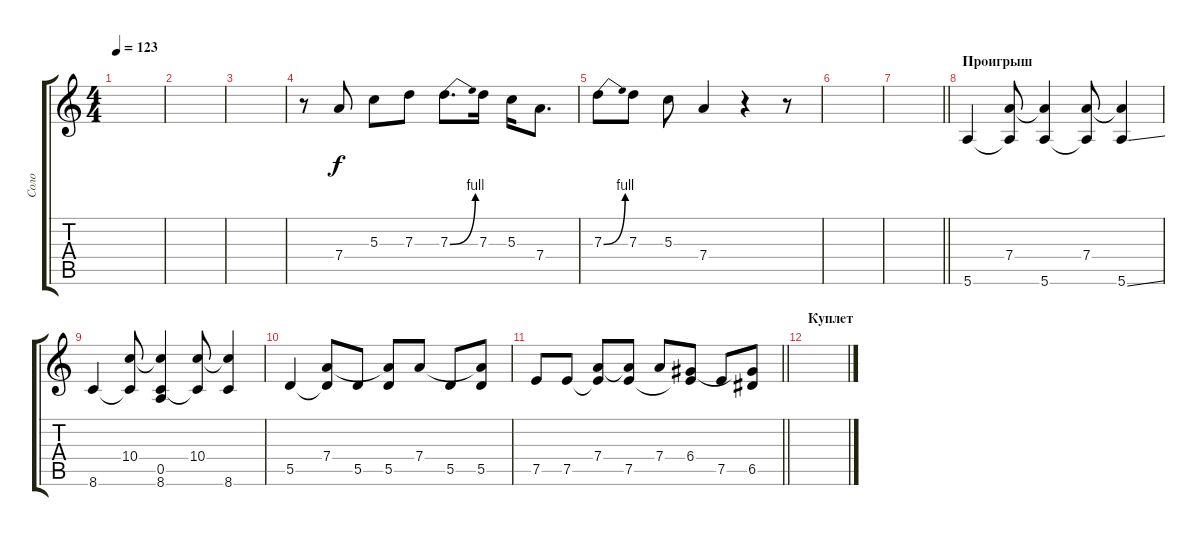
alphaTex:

\track ("Соло" "Соло") {instrument distortionguitar}
\staff {score tabs}
\tuning (E4 B3 G3 D3 A2 E2) {hide}
\ts (4 4)
\tempo 123
\clef g2
\ks c
|
|
|
r.8 7.4.8 5.3.8 7.3.8 7.3{be (bend 0 0 60 4)}.8{d} 7.3.16 5.3.16 7.4.8{d} |
7.3{be (bend 0 0 60 4)}.8 7.3.8 5.3.8 7.4.4 r.4 r.8 |
|
\barLineRight lightlight
|
\section ("" "Проигрыш")
5.6.4 (7.4 5.6{t}).8 (7.4{t} 5.6).4 (7.4 5.6{t}).8 (7.4{t} 5.6{ss}).4 |
8.6.4 (10.4 8.6{t}).8 (10.4{t} 0.5 8.6).4 (10.4 8.6{t}).8 (10.4{t} 8.6).4 |
5.5.4 (7.4 5.5{t}).8 5.5.8 (7.4{t} 5.5).8 7.4.8 5.5.8 (7.4{t} 5.5).8 |
\barLineRight lightlight
7.5.8 7.5.8 (7.4 7.5{t}).8 (7.4{t} 7.5).8 7.4.8 (6.4 7.5{t}).8 7.5.8 (6.4{t} 6.5).8 |
\section ("" "Куплет")
